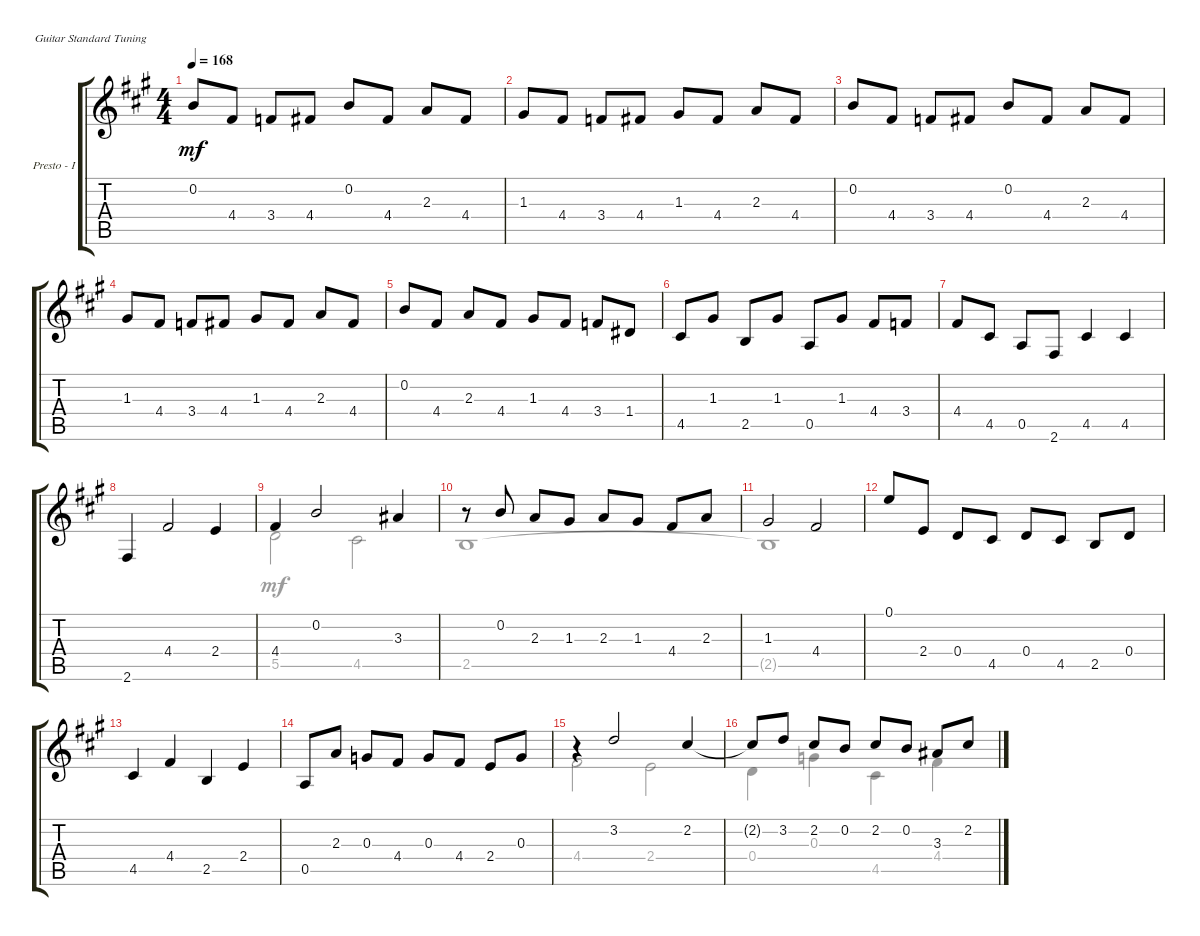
\bracketExtendMode groupsimilarinstruments
\firstSystemTrackNameOrientation horizontal
\otherSystemsTrackNameOrientation horizontal
\track ("Presto - Italian Concerto" "Presto - I") {instrument acousticguitarnylon}
\staff {score tabs}
\tuning (E4 B3 G3 D3 A2 E2)
\voice
\ts (4 4)
\tempo 168
\clef g2
\ks a
0.2.8{dy mf} 4.4.8 3.4.8 4.4.8 0.2.8 4.4.8 2.3.8 4.4.8 |
1.3.8 4.4.8 3.4.8 4.4.8 1.3.8 4.4.8 2.3.8 4.4.8 |
0.2.8 4.4.8 3.4.8 4.4.8 0.2.8 4.4.8 2.3.8 4.4.8 |
1.3.8 4.4.8 3.4.8 4.4.8 1.3.8 4.4.8 2.3.8 4.4.8 |
0.2.8 4.4.8 2.3.8 4.4.8 1.3.8 4.4.8 3.4.8 1.4.8 |
4.5.8 1.3.8 2.5.8 1.3.8 0.5.8 1.3.8 4.4.8 3.4.8 |
4.4.8 4.5.8 0.5.8 2.6.8 4.5.4 4.5.4 |
2.6.4 4.4.2 2.4.4 |
4.4.4 0.2.2 3.3.4 |
r.8 0.2.8 2.3.8 1.3.8 2.3.8 1.3.8 4.4.8 2.3.8 |
1.3.2 4.4.2 |
0.1.8 2.4.8 0.4.8 4.5.8 0.4.8 4.5.8 2.5.8 0.4.8 |
4.5.4 4.4.4 2.5.4 2.4.4 |
0.5.8 2.3.8 0.3.8 4.4.8 0.3.8 4.4.8 2.4.8 0.3.8 |
r.4 3.2.2 2.2.4 |
2.2{t}.8 3.2.8 2.2.8 0.2.8 2.2.8 0.2.8 3.3.8 2.2.8
\voice
\clef g2
\ottava regular
\simile none
\ks a
|
|
|
|
|
|
|
|
5.5.2 4.5.2 |
2.5.1 |
2.5{t}.1 |
|
|
|
4.4.2 2.4.2 |
0.4.4 0.3.4 4.5.4 4.4.4
